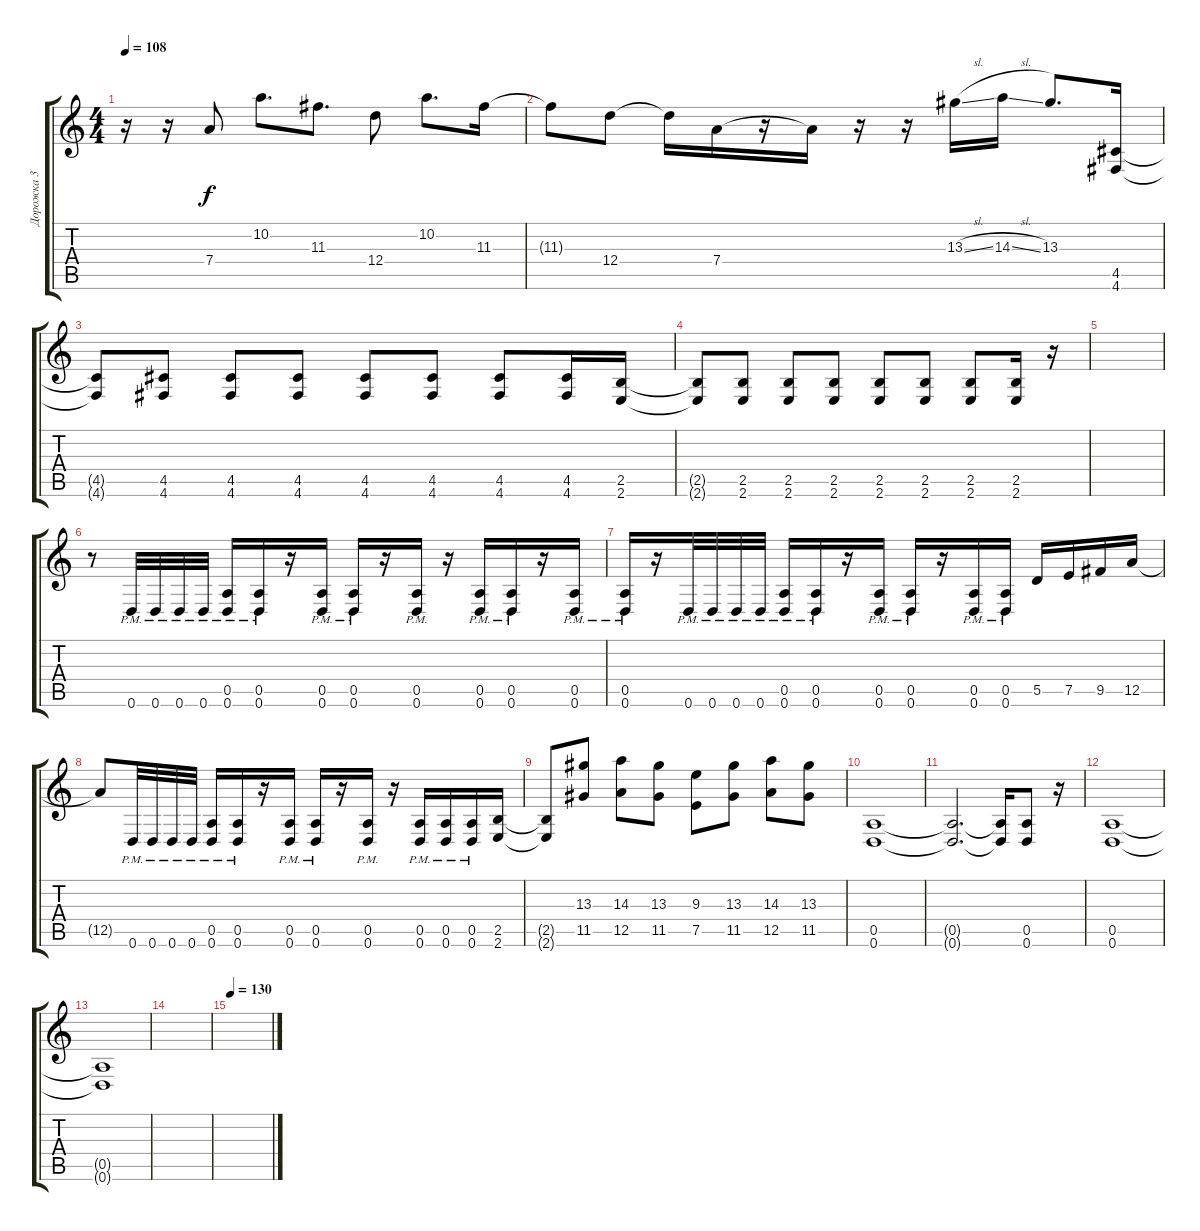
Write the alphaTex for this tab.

\track ("Дорожка 3" "Дорожка 3") {instrument overdrivenguitar}
\staff {score tabs}
\tuning (E4 B3 G3 D3 A2 D2) {hide}
\ts (4 4)
\tempo 108
\clef g2
\ks c
r.16{dy f} r.16 7.4{t}.8 10.2.8{d} 11.3.8{d} 12.4.8 10.2.8{d} 11.3.16 |
11.3{t}.8 12.4.8 12.4{t}.16 7.4.16 r.16 7.4{t}.16 r.16 r.16 13.3{sl}.16 14.3{sl}.16 13.3.8{d} (4.5 4.6).16 |
(4.5{t} 4.6{t}).8 (4.5 4.6).8 (4.5 4.6).8 (4.5 4.6).8 (4.5 4.6).8 (4.5 4.6).8 (4.5 4.6).8 (4.5 4.6).16 (2.5 2.6).16 |
(2.5{t} 2.6{t}).8 (2.5 2.6).8 (2.5 2.6).8 (2.5 2.6).8 (2.5 2.6).8 (2.5 2.6).8 (2.5 2.6).8 (2.5 2.6).16 r.16 |
|
r.8 0.6{pm}.32 0.6{pm}.32 0.6{pm}.32 0.6{pm}.32 (0.5{pm} 0.6{pm}).16 (0.5{pm} 0.6{pm}).16 r.16 (0.5{pm} 0.6{pm}).16 (0.5{pm} 0.6{pm}).16 r.16 (0.5{pm} 0.6{pm}).16 r.16 (0.5{pm} 0.6{pm}).16 (0.5{pm} 0.6{pm}).16 r.16 (0.5{pm} 0.6{pm}).16 |
(0.5{pm} 0.6{pm}).16 r.16 0.6{pm}.32 0.6{pm}.32 0.6{pm}.32 0.6{pm}.32 (0.5{pm} 0.6{pm}).16 (0.5{pm} 0.6{pm}).16 r.16 (0.5{pm} 0.6{pm}).16 (0.5{pm} 0.6{pm}).16 r.16 (0.5{pm} 0.6{pm}).16 (0.5{pm} 0.6{pm}).16 5.5.16 7.5.16 9.5.16 12.5.16 |
12.5{t}.8 0.6{pm}.32 0.6{pm}.32 0.6{pm}.32 0.6{pm}.32 (0.5{pm} 0.6{pm}).16 (0.5{pm} 0.6{pm}).16 r.16 (0.5{pm} 0.6{pm}).16 (0.5{pm} 0.6{pm}).16 r.16 (0.5{pm} 0.6{pm}).16 r.16 (0.5{pm} 0.6{pm}).16 (0.5{pm} 0.6{pm}).16 (0.5{pm} 0.6{pm}).16 (2.5 2.6).16 |
(2.5{t} 2.6{t}).8 (13.3 11.5).8 (14.3 12.5).8 (13.3 11.5).8 (9.3 7.5).8 (13.3 11.5).8 (14.3 12.5).8 (13.3 11.5).8 |
(0.5 0.6).1 |
(0.5{t} 0.6{t}).2{d} (0.5{t} 0.6{t}).16 (0.5 0.6).8 r.16 |
(0.5 0.6).1 |
(0.5{t} 0.6{t}).1 |
|
\tempo 130
